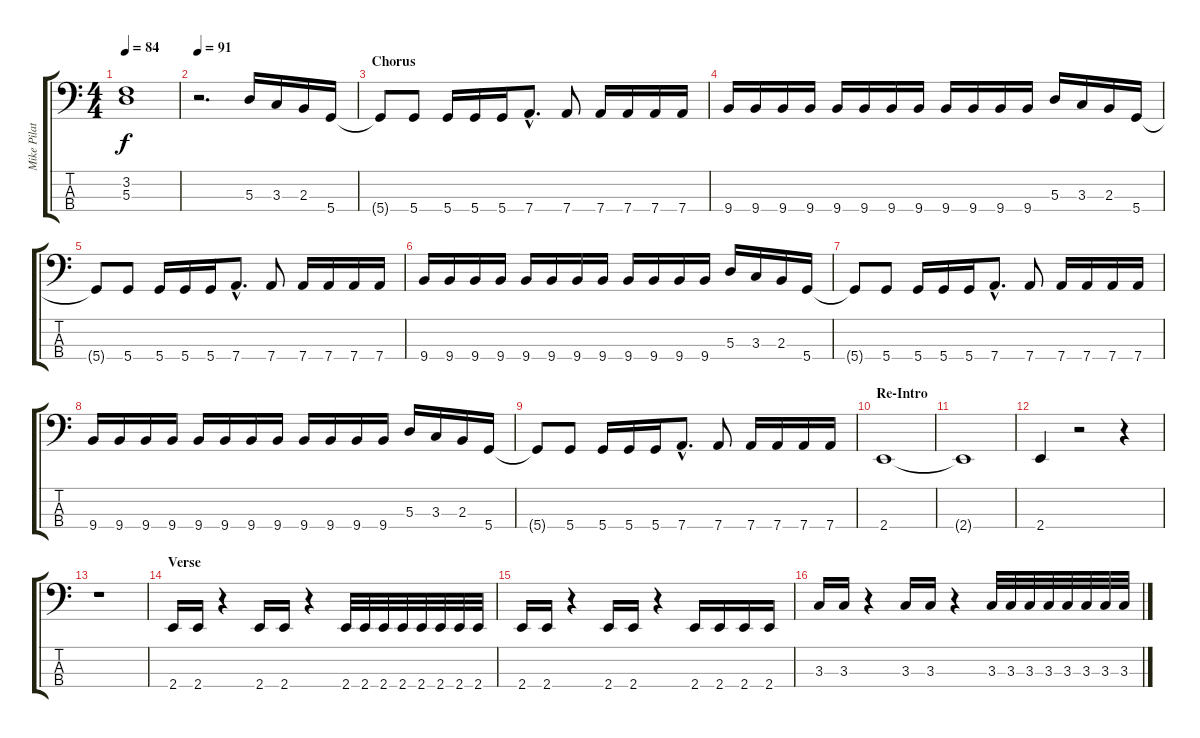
\track ("Mike Pilato" "Mike Pilat") {instrument electricbassfinger}
\staff {score tabs}
\tuning (G2 D2 A1 D1) {hide}
\ts (4 4)
\tempo 84
\clef f4
\ks c
(3.2 5.3).1{dy f} |
\tempo 91
r.2{d} 5.3.16 3.3.16 2.3.16 5.4.16 |
\section ("" "Chorus")
5.4{t}.8 5.4.8 5.4.16 5.4.16 5.4.16 7.4{hac}.8{d} 7.4.8 7.4.16 7.4.16 7.4.16 7.4.16 |
9.4.16 9.4.16 9.4.16 9.4.16 9.4.16 9.4.16 9.4.16 9.4.16 9.4.16 9.4.16 9.4.16 9.4.16 5.3.16 3.3.16 2.3.16 5.4.16 |
5.4{t}.8 5.4.8 5.4.16 5.4.16 5.4.16 7.4{hac}.8{d} 7.4.8 7.4.16 7.4.16 7.4.16 7.4.16 |
9.4.16 9.4.16 9.4.16 9.4.16 9.4.16 9.4.16 9.4.16 9.4.16 9.4.16 9.4.16 9.4.16 9.4.16 5.3.16 3.3.16 2.3.16 5.4.16 |
5.4{t}.8 5.4.8 5.4.16 5.4.16 5.4.16 7.4{hac}.8{d} 7.4.8 7.4.16 7.4.16 7.4.16 7.4.16 |
9.4.16 9.4.16 9.4.16 9.4.16 9.4.16 9.4.16 9.4.16 9.4.16 9.4.16 9.4.16 9.4.16 9.4.16 5.3.16 3.3.16 2.3.16 5.4.16 |
5.4{t}.8 5.4.8 5.4.16 5.4.16 5.4.16 7.4{hac}.8{d} 7.4.8 7.4.16 7.4.16 7.4.16 7.4.16 |
\section ("" "Re-Intro")
2.4.1 |
2.4{t}.1 |
2.4.4 r.2 r.4 |
r.1 |
\section ("" "Verse")
2.4.16 2.4.16 r.4 2.4.16 2.4.16 r.4 2.4.32 2.4.32 2.4.32 2.4.32 2.4.32 2.4.32 2.4.32 2.4.32 |
2.4.16 2.4.16 r.4 2.4.16 2.4.16 r.4 2.4.16 2.4.16 2.4.16 2.4.16 |
3.3.16 3.3.16 r.4 3.3.16 3.3.16 r.4 3.3.32 3.3.32 3.3.32 3.3.32 3.3.32 3.3.32 3.3.32 3.3.32
